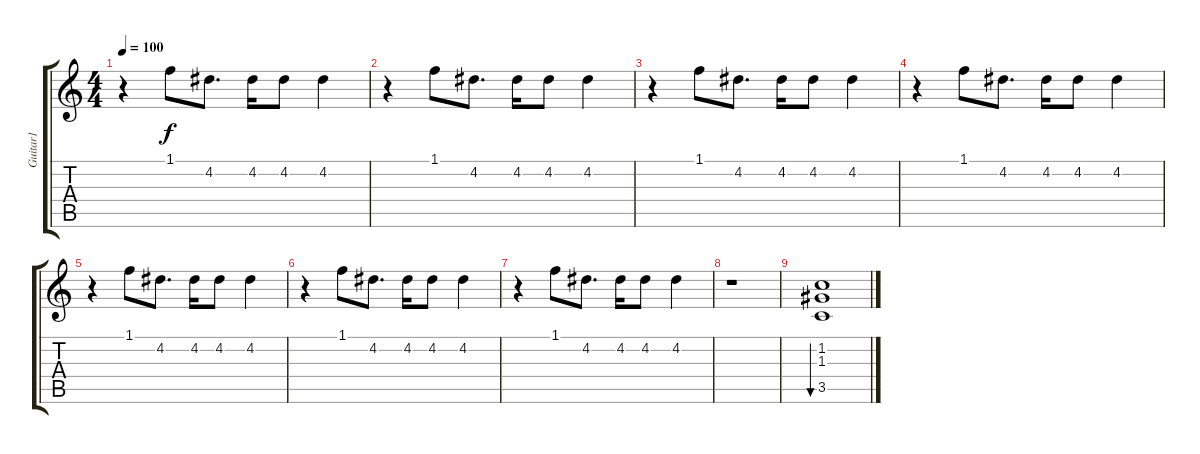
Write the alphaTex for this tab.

\track ("Guitar1" "Guitar1") {instrument acousticguitarsteel}
\staff {score tabs}
\tuning (E4 B3 G3 D3 A2 E2) {hide}
\ts (4 4)
\tempo 100
\clef g2
\ks c
r.4{dy f} 1.1.8 4.2.8{d} 4.2.16 4.2.8 4.2.4 |
r.4 1.1.8 4.2.8{d} 4.2.16 4.2.8 4.2.4 |
r.4 1.1.8 4.2.8{d} 4.2.16 4.2.8 4.2.4 |
r.4 1.1.8 4.2.8{d} 4.2.16 4.2.8 4.2.4 |
r.4 1.1.8 4.2.8{d} 4.2.16 4.2.8 4.2.4 |
r.4 1.1.8 4.2.8{d} 4.2.16 4.2.8 4.2.4 |
r.4 1.1.8 4.2.8{d} 4.2.16 4.2.8 4.2.4 |
r.1 |
(1.2 1.3 3.5).1{bu 60}
